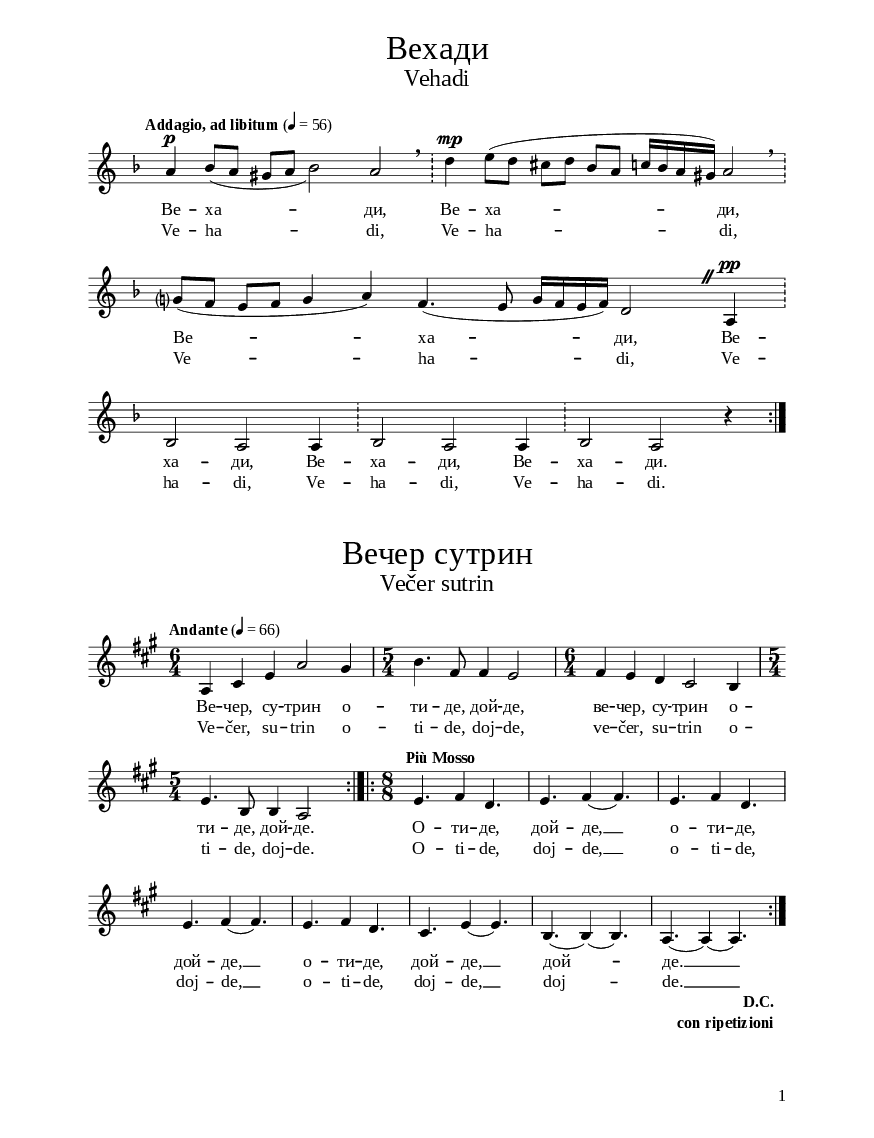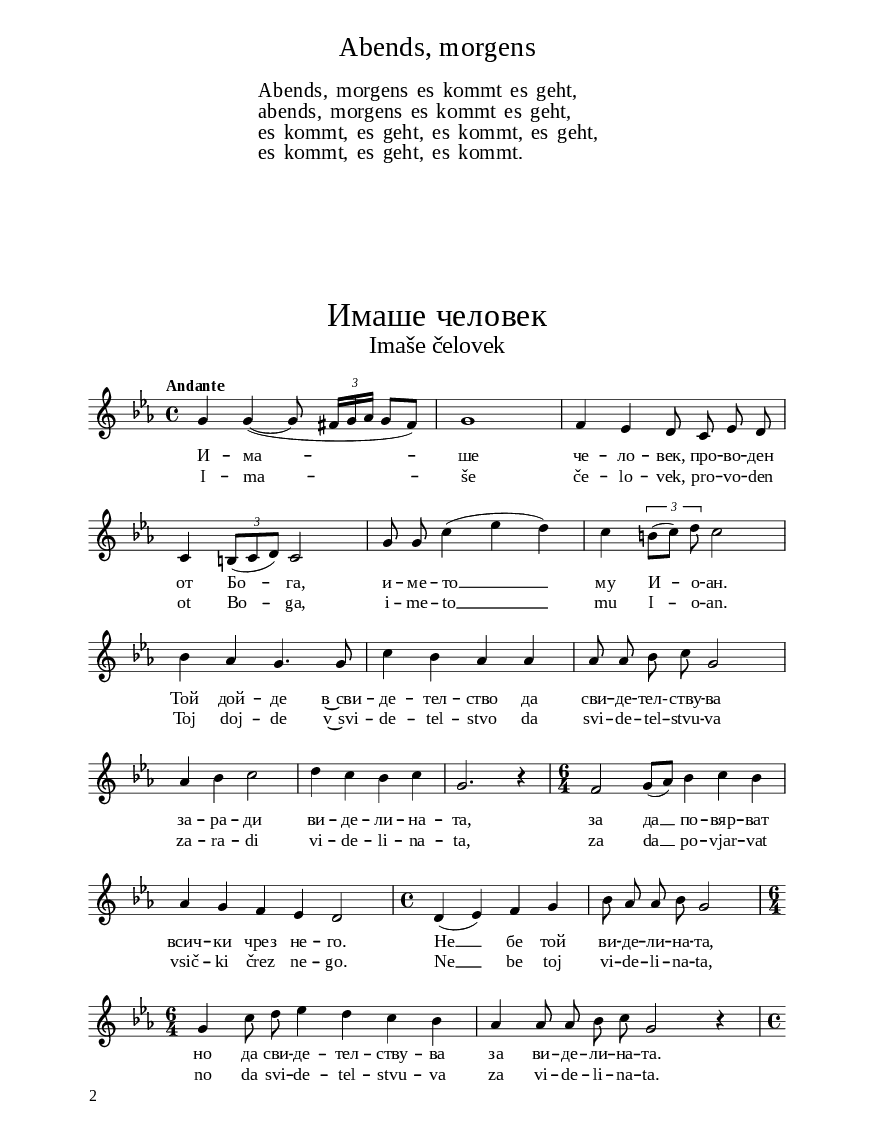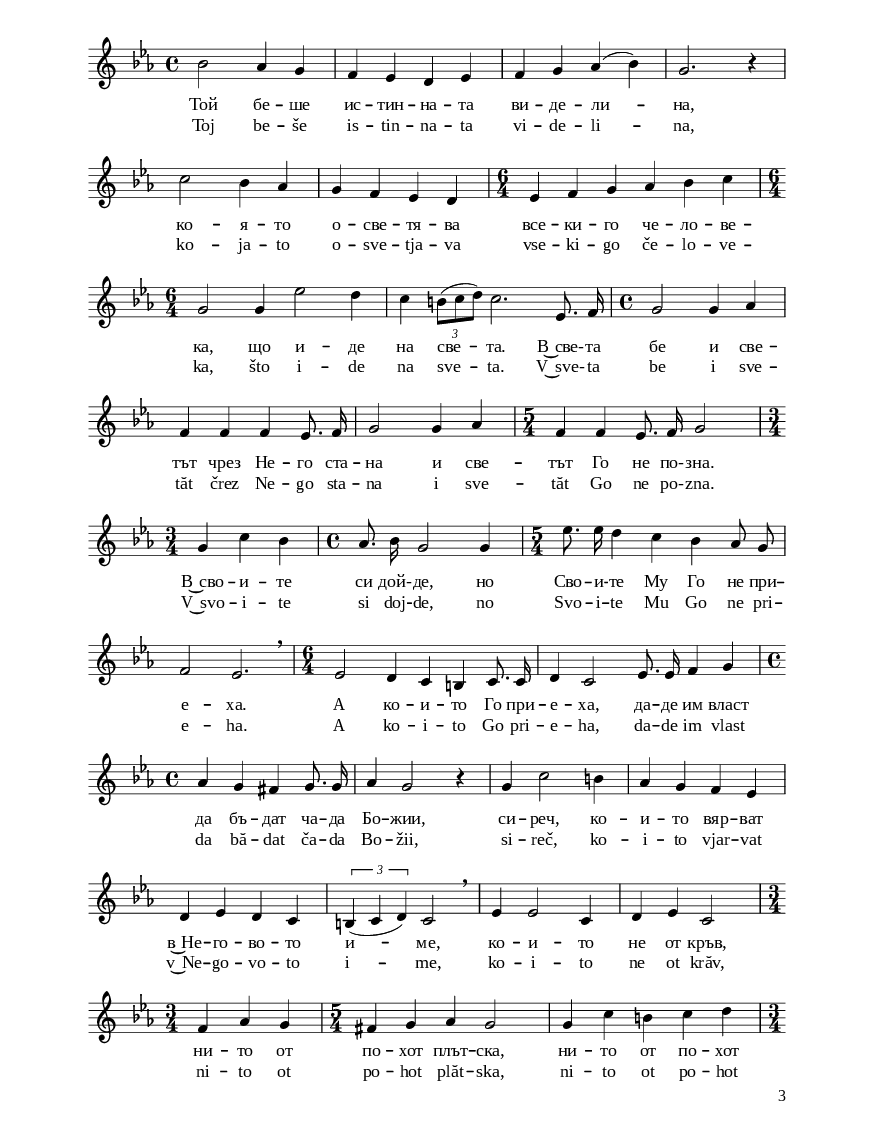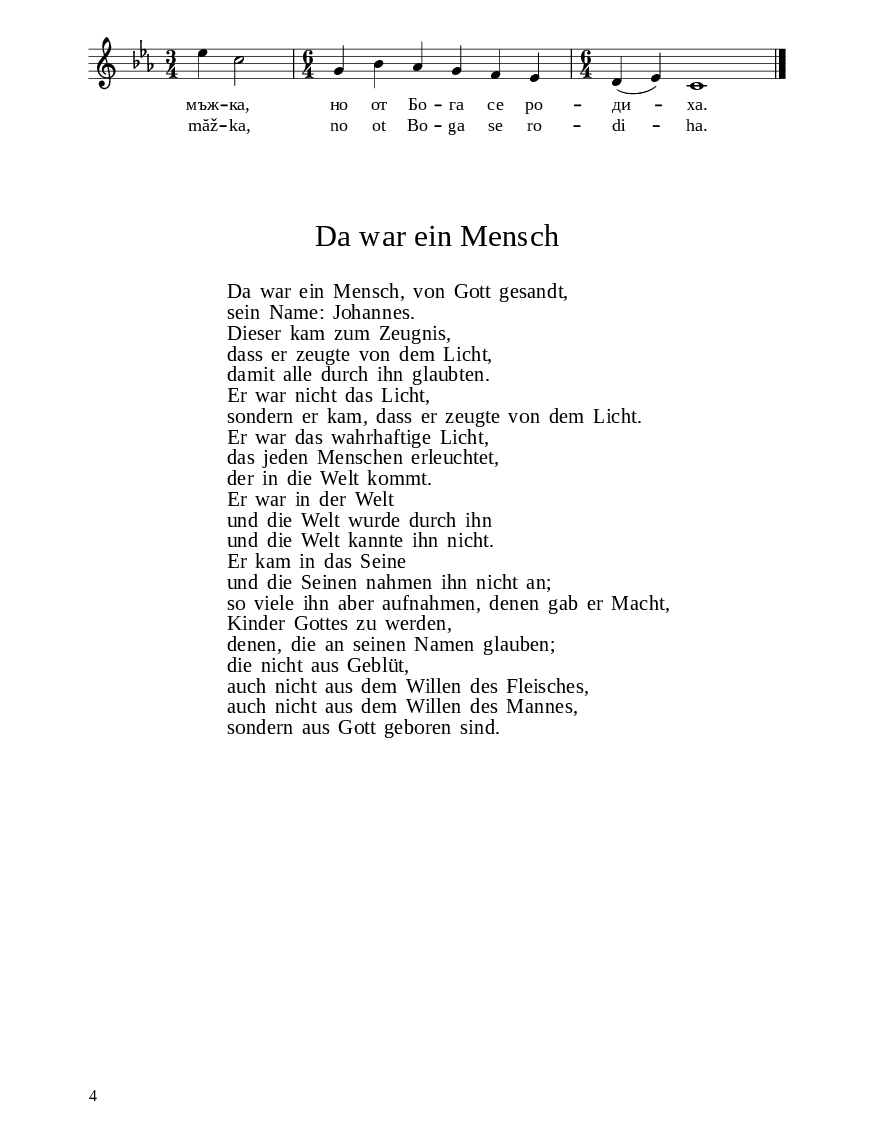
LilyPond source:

\version "2.24.2"

% include paper part and global functions
\include "include/globals.ily"

\bookpart {
  \label #'ref083_1
  \tocItem \markup "Вехади – Vehadi"
  \include "include/bookpart-paper.ily"
  \score {
    \include "include/score-layout.ily"

    \new Voice \absolute {
      \clef treble
      \key d \minor
      \tempoFunc "Addagio, ad libitum" 4 "56"
      \override Staff.BarLine.gap = 0.5
      \autoBeamOff
      \omit Score.TimeSignature
      \cadenzaOn % allows custom bar lines



      \slurDown a'4^\p bes'8 [ ( a'] gis' [a'] bes'2 ) \slurNeutral a' \bar "!"  \breathe  d''4^\mp  e''8 ( [d''] cis'' [d''] bes' [a'] c''16 [bes' a' gis'!] ) a'2 \bar "!" \breathe \break |

      \time 10/4 g'?8 ([ f'] e' [f'] g'4 a' ) f'4. ( e'8 g'16 [f' e' f'] ) d'2
      \override BreathingSign.text = \markup {
        \musicglyph "scripts.caesura.straight"
      }
      \breathe
      a4^\pp \bar "!" \break |


      bes2 a2 a4 \bar "!"  bes2 a a4  \bar "!"  bes2 a r4
      \bar ":|." \break
    }

    \addlyrics {
      Ве -- ха -- ди, Ве -- ха -- ди, Ве -- ха -- ди,
      Ве -- ха -- ди, Ве -- ха -- ди, Ве -- ха -- ди.
    }
    \addlyrics {
      Ve -- ha -- di, Ve -- ha -- di, Ve -- ha -- di,
      Ve -- ha -- di, Ve -- ha -- di, Ve -- ha -- di.
    }
    \header {
      title = \titleFunc "Вехади" "Vehadi"
    }

    \midi{}

  } % score
  %

  \include "include/bookpart-paper.ily"
  \label #'ref083_2
  \tocItem \markup "Вечер сутрин – Večer sutrin"
  \score {
    \include "include/score-layout.ily"

    \new Voice \absolute {
      \clef treble
      \key a \major
      \time 6/4
      \tempoFunc "Andante" 4 "66"
      \autoBeamOff

      a4 cis' e' a'2 gis'4 |  \time 5/4  b'4. fis'8 fis'4 e'2 | \time 6/4  fis'4 e' d' cis'2 b4 \break |

      \time 5/4  e'4. b8 b4 a2 | \bar ":|.|:" \time 8/8 \tempo  "      Più Mosso"

      e'4. fis'4 d'4. | e'4. fis'4 ~ fis'4. | e'4. fis'4 d'4. \break |

      e'4. fis'4 ~ fis'4. |e'4. fis'4 d'4. | cis'4. e'4 ~ e'4. | b4. ~ b4 ~ b4. | a4. ~ a4 ~ a4. | \bar ":|."


    }

    \addlyrics {
      Ве -- чер,
      су -- трин о -- ти -- де, дой -- де, ве -- чер,
      су -- трин о -- ти -- де, дой -- де. О -- ти --
      де, дой -- де, __ о -- ти -- де, дой -- де, __ о -- ти
      -- де, дой -- де, __ дой -- де. __}
      \addlyrics {
        Ve -- čer,
        su -- trin o -- ti -- de, doj -- de, ve -- čer,
        su -- trin o -- ti -- de, doj -- de. O -- ti --
        de, doj -- de, __ o -- ti -- de, doj -- de, __ o -- ti
        -- de, doj -- de, __ doj -- de. __}
        \header {
          title = \titleFunc "Вечер сутрин" "Večer sutrin"
        }

        \midi{}

      } % score

      \markup \dc-two "D.C." "con ripetizioni"

      \pageBreak

      % include foreign translation(s) of the song
      \version "2.24.0"

\markup \fill-line { \fontsize #deTitleFontSize "Abends, morgens" }
\markup \null
\markup \null
\markup \fontsize #deCoupletFontSize {
  \hspace #14
  \override #`(baseline-skip . ,deCoupletBaselineSkip)


  
  \column {
     \line { "   "Abends, morgens es kommt es geht, }
     \line { "   "abends, morgens es kommt es geht, }
     \line { "   "es kommt, es geht, es kommt, es geht, }
     \line { "   "es kommt, es geht, es kommt. }
  }
}    



      \markup \empty-three
      \markup \empty-three
      \include "include/bookpart-paper.ily"
      \label #'ref083_3
      \tocItem \markup "Имаше человек  – Imaše čelovek"
      \score {
        \include "include/score-layout.ily"

        \new Voice \absolute {
          \clef treble
          \key c \minor
          \time 4/4
          \tempo "Andante"

          \autoBeamOff
          g'4  g' ( ~ g'8 \times 2/3  { fis'16 [g'16 as'] } g'8 [ fis'] ) | g'1 | f'4 es' d'8 c' es' d' \break |

          c'4  \times 2/3  { b8 ( [c' d'8] )  } c'2 | g'8 g' c''4 ( es'' d'' ) | \tupletUp c''4 \tuplet 3/2 { b'8 ([ c''] ) d''8 } c''2 \break \tupletNeutral |

          bes'4 as' g'4. g'8 | c''4 bes' as' as' | as'8 as' bes' c'' g'2 \break |

          as'4 bes' c''2 |  d''4 c'' bes' c'' | g'2. r4 |  \time 6/4  f'2 g'8 [( as' )] bes'4 c'' bes' \break |

          as'4 g' f' es' d'2 | \time 4/4  d'4 ( es' ) f' g' | bes'8 as' as' bes' g'2 \break |

          \time 6/4  g'4 c''8 d'' es''4 d'' c'' bes' | as'4 as'8 as' bes' c'' g'2 r4 \break |

          \time 4/4  bes'2 as'4 g' | f'4 es' d' es' | f'4 g' as' ( bes' ) | g'2. r4 \break |

          c''2 bes'4 as' | g'4 f' es' d' | \time 6/4  es'4 f' g' as' bes' c'' | \break

          \time 6/4  g'2 g'4 es''2 d''4 | c''4  \times 2/3  { b'8 ( [c'' d''8] ) } c''2.  es'8. f'16 \noBeam | \time 4/4  g'2 g'4 as' \break |

          f'4 f' f' es'8. f'16 | g'2 g'4 as' | \time 5/4  f'4 f' es'8. f'16 g'2 \break |

          \time 3/4  g'4 c'' bes' | \time 4/4  as'8. bes'16 g'2 g'4 | \time 5/4  es''8. es''16 d''4 c'' bes' as'8 g' \break |

          f'2 es'2. \breathe | \time 6/4  es'2 d'4 c' b c'8. c'16 | d'4 c'2 es'8. es'16 f'4 g' \break |

          \time 4/4  as'4 g' fis' g'8. g'16 \noBeam | as'4 g'2 r4 | g'4 c''2 b'4 | as'4 g' f' es' \break |

          d'4 es' d' c' | \times 2/3  {
            b4 ( c'4 d' )} c'2 \breathe | es'4 es'2 c'4 | d'4 es' c'2 \break |

            \time 3/4  f'4 as' g' | \time 5/4  fis'4 g' as' g'2 | g'4 c'' b' c'' d'' \break |

            \time 3/4  es''4 c''2 | \time 6/4  g'4 bes' as' g' f' es' | \time 6/4  d'4 ( es' ) c'1 | \bar "|."
          }

          \addlyrics {
            И -- ма --
            ше че -- ло -- век, про -- во -- ден от Бо --
            га, и -- ме -- то __ му И -- о -- ан. Той дой --
            де в~сви -- де -- тел -- ство да сви -- де -- "тел-"
            -- ству -- ва за -- ра -- ди ви -- де -- ли -- на
            -- та, за да __ по -- вяр -- ват всич -- ки чрез не
            -- го. Не __ бе той ви -- де -- ли -- на -- та, но
            да сви -- де -- тел -- ству -- ва за ви -- де --
            ли -- на -- та. Той бе -- ше ис -- тин -- на --
            та ви -- де -- ли -- на, ко -- я -- то о -- све
            -- тя -- ва все -- ки -- го че -- ло -- ве -- ка,
            що и -- де на све -- та. "В~све-" -- та бе и све
            -- тът чрез Не -- го ста -- на и све -- тът Го
            не "по-" -- зна. В~сво -- и -- те си "дой-" -- де, но
            Сво -- и -- те Му Го не при -- е -- ха. А ко
            -- и -- то Го при -- е -- ха, да -- де им власт
            да бъ -- дат ча -- да Бо -- жии, си -- реч, ко
            -- и -- то вяр -- ват в~Не -- го -- во -- то и --
            ме, ко -- и -- то не от кръв, ни -- то от по
            -- хот плът -- ска, ни -- то от по -- хот мъж --
            ка, но от Бо -- га се ро -- ди -- ха.}
            \addlyrics {
              I -- ma --
              še če -- lo -- vek, pro -- vo -- den ot Bo --
              ga, i -- me -- to __ mu I -- o -- an. Toj doj --
              de v~svi -- de -- tel -- stvo da svi -- de -- tel
              -- stvu -- va za -- ra -- di vi -- de -- li -- na
              -- ta, za da __ po -- vjar -- vat vsič -- ki črez ne
              -- go. Ne __ be toj vi -- de -- li -- na -- ta, no
              da svi -- de -- tel -- stvu -- va za vi -- de --
              li -- na -- ta. Toj be -- še is -- tin -- na --
              ta vi -- de -- li -- na, ko -- ja -- to o -- sve
              -- tja -- va vse -- ki -- go če -- lo -- ve -- ka,
              što i -- de na sve -- ta. "V~sve-" -- ta be i sve
              -- tăt črez Ne -- go sta -- na i sve -- tăt Go
              ne "po-" -- zna. V~svo -- i -- te si doj -- de, no
              Svo -- i -- te Mu Go ne pri -- e -- ha. A ko
              -- i -- to Go pri -- e -- ha, da -- de im vlast
              da bă -- dat ča -- da Bo -- žii, si -- reč, ko
              -- i -- to vjar -- vat v~Ne -- go -- vo -- to i --
              me, ko -- i -- to ne ot krăv, ni -- to ot po
              -- hot plăt -- ska, ni -- to ot po -- hot măž --
              ka, no ot Bo -- ga se ro -- di -- ha.}

              \header {
                title = \titleFunc "Имаше человек" "Imaše čelovek"
              }

              \midi{}

            } % score

            \markup \empty-two

            % include foreign translation(s) of the song
            \version "2.20.0"

\markup \fill-line { \fontsize #6 "Da war ein Mensch" }
\markup \null
\markup \null
\markup \fontsize #+2.5 {
    \hspace #12
    \override #'(baseline-skip . 2)
    
        \column {

     \line { " " } 
     
    \line { " " Da war ein Mensch, von Gott gesandt,  }

\line { " " sein Name: Johannes. }

\line { " " Dieser kam zum Zeugnis,  }

\line { " " dass er zeugte von dem Licht, }

\line { " " damit alle durch ihn glaubten. }

\line { " " Er war nicht das Licht,  }

\line { " " sondern er kam, dass er zeugte von dem Licht. }

\line { " " Er war das wahrhaftige Licht,  }

\line { " " das jeden Menschen erleuchtet, }

\line { " " der in die Welt kommt. }

\line { " " Er war in der Welt }

\line { " " und die Welt wurde durch ihn }

\line { " " und die Welt kannte ihn nicht. }

\line { " " Er kam in das Seine }

\line { " " und die Seinen nahmen ihn nicht an; }

\line { " " so viele ihn aber aufnahmen, denen gab er Macht, }

\line { " " Kinder Gottes zu werden, }

\line { " " denen, die an seinen Namen glauben; }

\line { " " die nicht aus Geblüt,  }

\line { " " auch nicht aus dem Willen des Fleisches,  }

\line { " " auch nicht aus dem Willen des Mannes,  }

\line { " " sondern aus Gott geboren sind.  }
     
    }
}
%}
   
 
 


 
    
   
    
 
%--------------------------------------------------------------------- 


          } % bookpart
